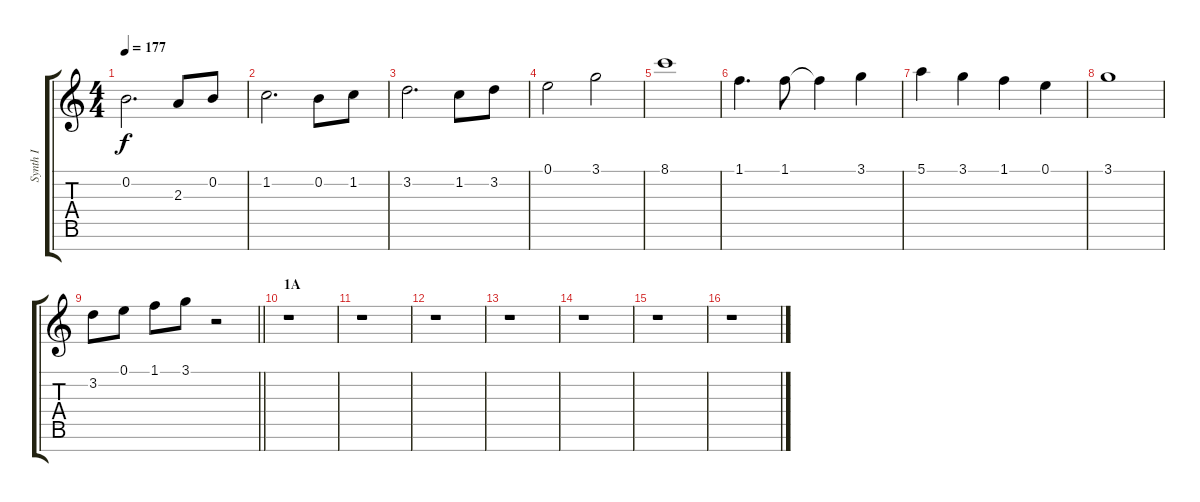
\track ("Synth I" "Synth I") {instrument fx5brightness}
\staff {score tabs}
\tuning (E5 B4 G4 D4 A3 E3 B2) {hide}
\ts (4 4)
\tempo 177
\clef g2
\ks c
0.2.2{d dy f} 2.3.8 0.2.8 |
1.2.2{d} 0.2.8 1.2.8 |
3.2.2{d} 1.2.8 3.2.8 |
0.1.2 3.1.2 |
8.1.1 |
1.1.4{d} 1.1.8 1.1{t}.4 3.1.4 |
5.1.4 3.1.4 1.1.4 0.1.4 |
3.1.1 |
\barLineRight lightlight
3.2.8 0.1.8 1.1.8 3.1.8 r.2 |
\section ("" "1A")
r.1 |
r.1 |
r.1 |
r.1 |
r.1 |
r.1 |
r.1
